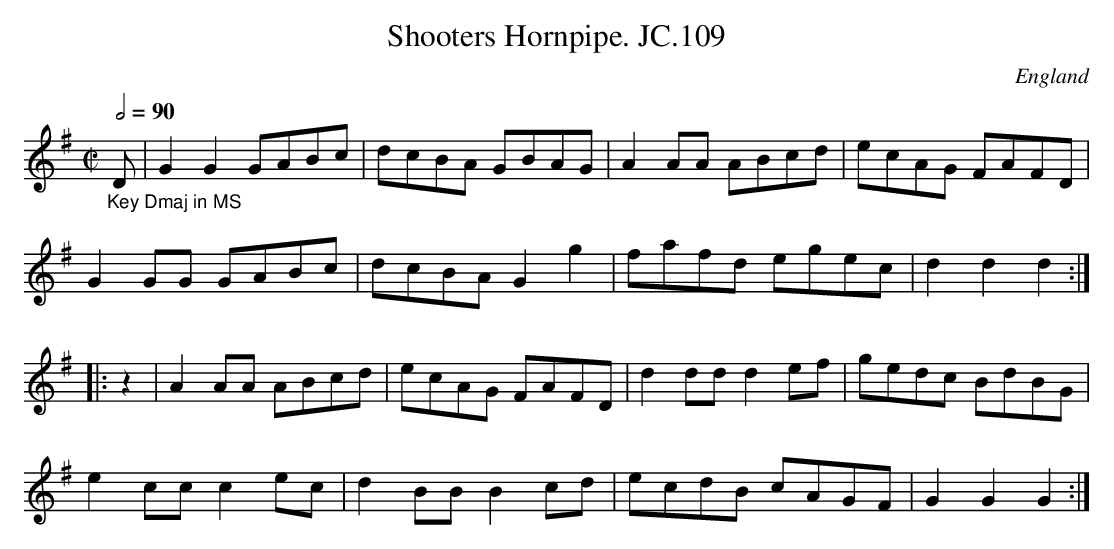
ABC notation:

X:1
T:Shooters Hornpipe. JC.109
L:1/8
M:C|
O:England
Q:2/4=90
K:G
"_Key Dmaj in MS"D|G2G2GABc|dcBA GBAG|\
A2AA ABcd|ecAG FAFD|!
G2GG GABc|dcBAG2g2|fafd egec|d2d2d2:|!
|:z2|A2AA ABcd|ecAG FAFD|d2dd d2ef|gedc BdBG|!
e2ccc2ec|d2BBB2cd|ecdB cAGF|G2G2G2:|
